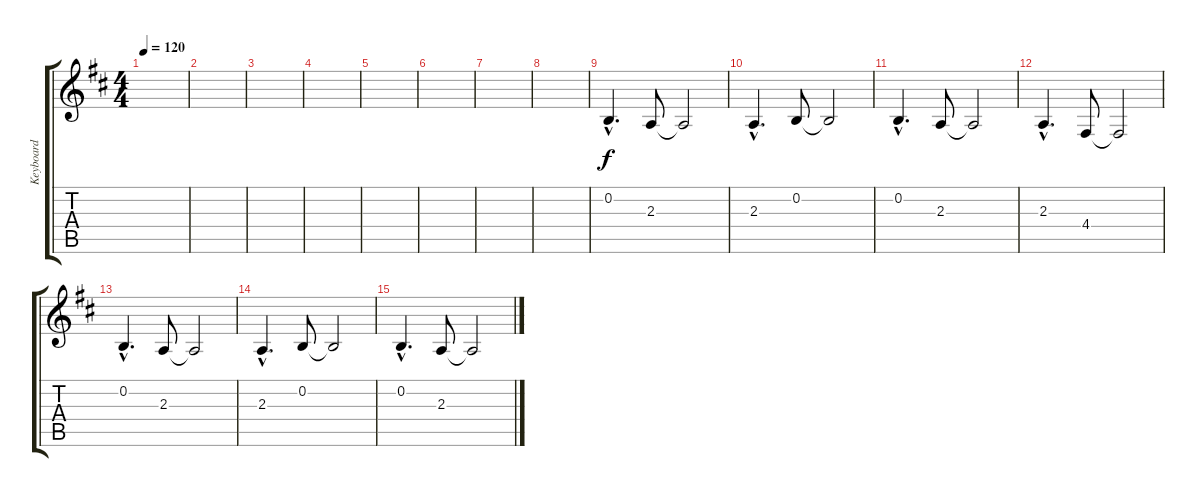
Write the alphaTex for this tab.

\track ("Keyboard" "Keyboard") {instrument electricpiano2}
\staff {score tabs}
\tuning (E4 B3 G3 D3 A2 E2) {hide}
\ts (4 4)
\tempo 120
\clef g2
\ks d
|
|
|
|
|
|
|
|
0.2{hac}.4{d} 2.3.8 2.3{t}.2 |
2.3{hac}.4{d} 0.2.8 0.2{t}.2 |
0.2{hac}.4{d} 2.3.8 2.3{t}.2 |
2.3{hac}.4{d} 4.4.8 4.4{t}.2 |
0.2{hac}.4{d} 2.3.8 2.3{t}.2 |
2.3{hac}.4{d} 0.2.8 0.2{t}.2 |
0.2{hac}.4{d} 2.3.8 2.3{t}.2
